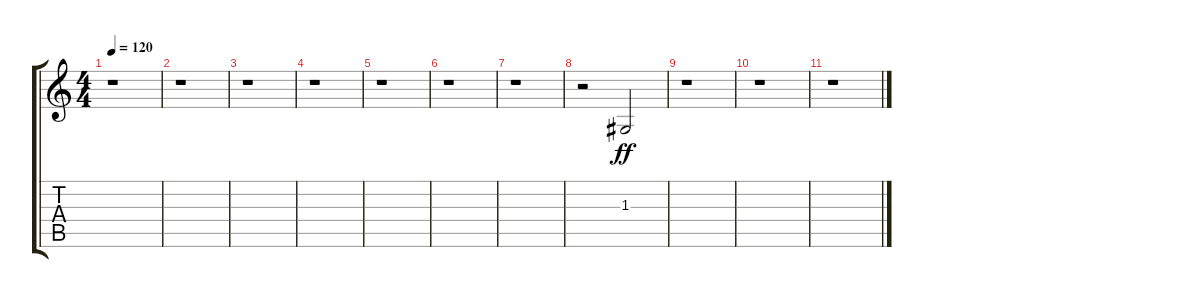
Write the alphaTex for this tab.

\track "" {instrument reversecymbal}
\staff {score tabs}
\tuning (E4 B3 G3 D3 A2 E2) {hide}
\ts (4 4)
\tempo 120
\clef g2
\ks c
r.1{dy ff} |
r.1 |
r.1 |
r.1 |
r.1 |
r.1 |
r.1 |
r.2 1.3.2{volume 15} |
r.1 |
r.1 |
r.1
